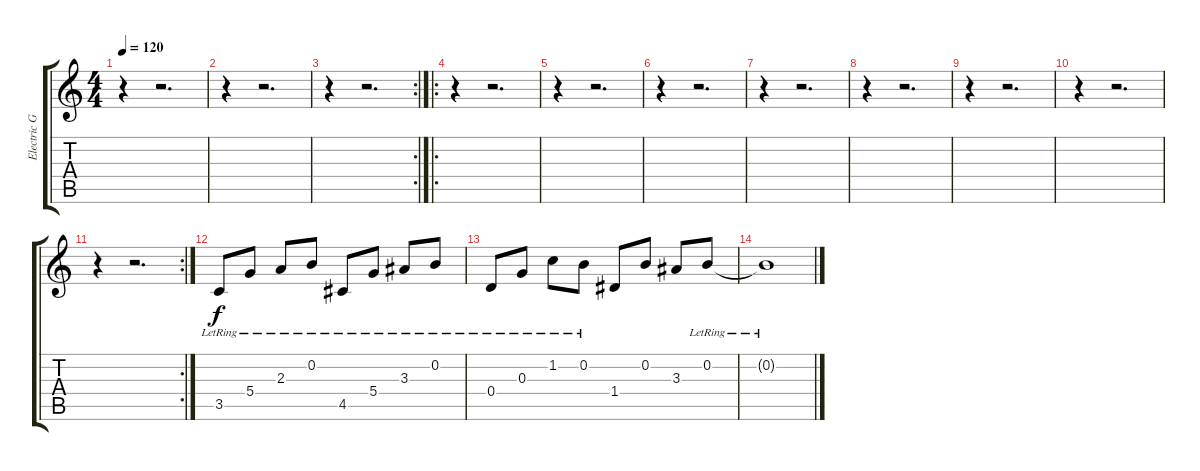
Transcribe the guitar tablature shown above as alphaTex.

\track ("Electric Guitar" "Electric G") {instrument electricguitarclean}
\staff {score tabs}
\tuning (E4 B3 G3 D3 A2 E2) {hide}
\ts (4 4)
\tempo 120
\clef g2
\ks c
r.4{dy f} r.2{d} |
r.4 r.2{d} |
\rc 2
r.4 r.2{d} |
\ro
r.4 r.2{d} |
r.4 r.2{d} |
r.4 r.2{d} |
r.4 r.2{d} |
r.4 r.2{d} |
r.4 r.2{d} |
r.4 r.2{d} |
\rc 2
r.4 r.2{d} |
3.5{lr}.8 5.4{lr}.8 2.3{lr}.8 0.2{lr}.8 4.5{lr}.8 5.4{lr}.8 3.3{lr}.8 0.2{lr}.8 |
0.4{lr}.8 0.3{lr}.8 1.2{lr}.8 0.2{lr}.8 1.4.8 0.2.8 3.3.8 0.2{lr}.8 |
0.2{lr t}.1
